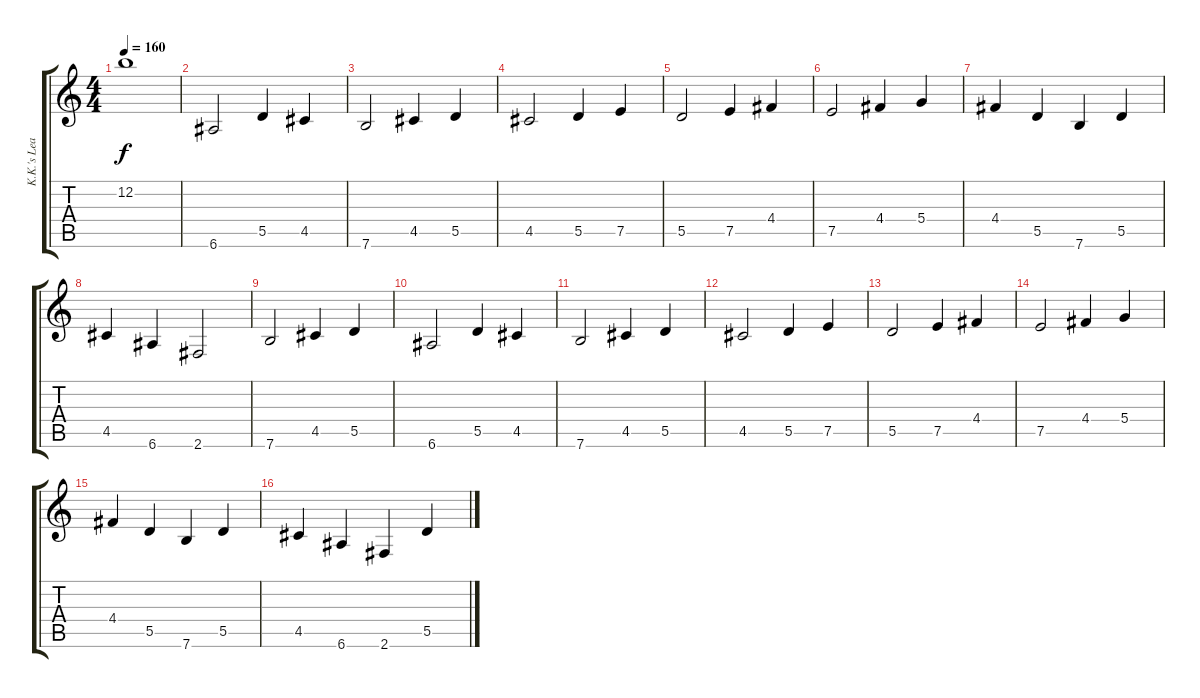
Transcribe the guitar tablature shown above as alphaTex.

\track ("K.K.'s Lead" "K.K.'s Lea") {instrument overdrivenguitar}
\staff {score tabs}
\tuning (E4 B3 G3 D3 A2 E2) {hide}
\ts (4 4)
\tempo 160
\clef g2
\ks c
12.2.1{dy f} |
6.6.2 5.5.4 4.5.4 |
7.6.2 4.5.4 5.5.4 |
4.5.2 5.5.4 7.5.4 |
5.5.2 7.5.4 4.4.4 |
7.5.2 4.4.4 5.4.4 |
4.4.4 5.5.4 7.6.4 5.5.4 |
4.5.4 6.6.4 2.6.2 |
7.6.2 4.5.4 5.5.4 |
6.6.2 5.5.4 4.5.4 |
7.6.2 4.5.4 5.5.4 |
4.5.2 5.5.4 7.5.4 |
5.5.2 7.5.4 4.4.4 |
7.5.2 4.4.4 5.4.4 |
4.4.4 5.5.4 7.6.4 5.5.4 |
4.5.4 6.6.4 2.6.4 5.5.4
